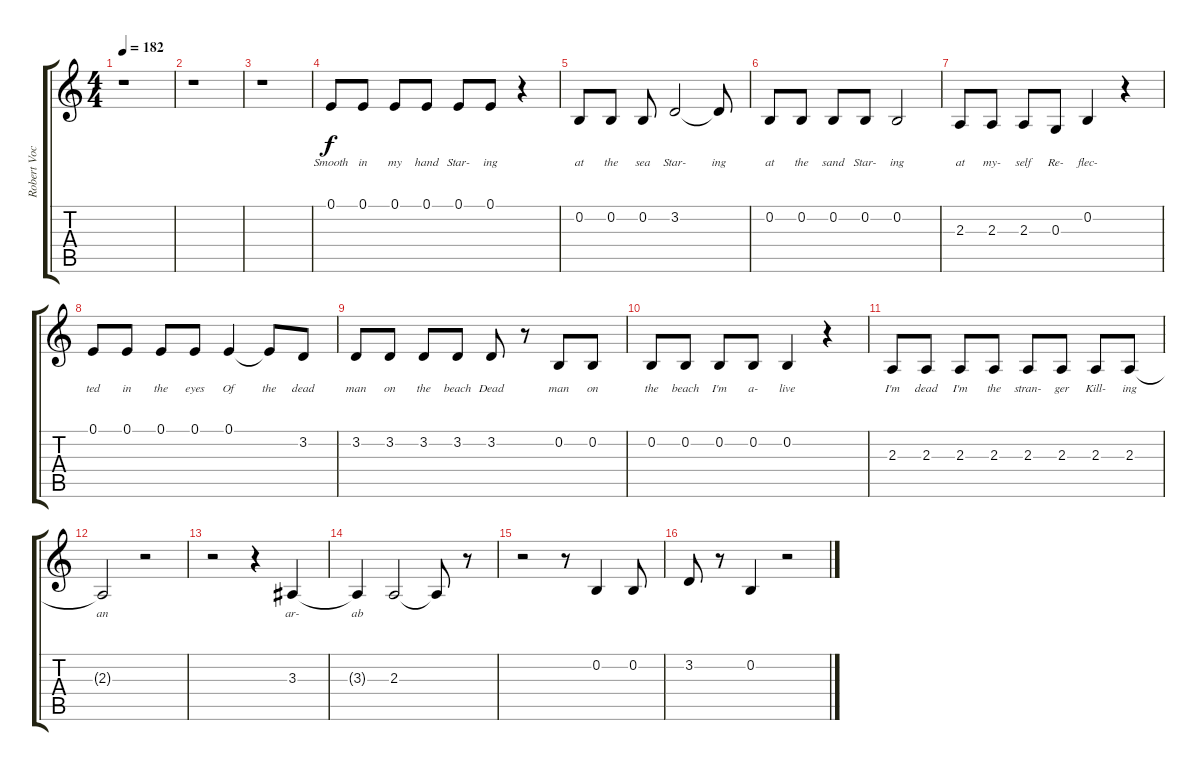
\track ("Robert Vocal" "Robert Voc") {instrument lead6voice}
\staff {score tabs}
\tuning (E4 B3 G3 D3 A2 E2) {hide}
\ts (4 4)
\tempo 182
\clef g2
\ks c
r.1{dy f} |
r.1 |
r.1 |
0.1.8{lyrics (0 "Smooth") lyrics (1 "") lyrics (2 "") lyrics (3 "") lyrics (4 "")} 0.1.8{lyrics (0 "in") lyrics (1 "") lyrics (2 "") lyrics (3 "") lyrics (4 "")} 0.1.8{lyrics (0 "my") lyrics (1 "") lyrics (2 "") lyrics (3 "") lyrics (4 "")} 0.1.8{lyrics (0 "hand") lyrics (1 "") lyrics (2 "") lyrics (3 "") lyrics (4 "")} 0.1.8{lyrics (0 "Star-") lyrics (1 "") lyrics (2 "") lyrics (3 "") lyrics (4 "")} 0.1.8{lyrics (0 "ing") lyrics (1 "") lyrics (2 "") lyrics (3 "") lyrics (4 "")} r.4 |
0.2.8{lyrics (0 "at") lyrics (1 "") lyrics (2 "") lyrics (3 "") lyrics (4 "")} 0.2.8{lyrics (0 "the") lyrics (1 "") lyrics (2 "") lyrics (3 "") lyrics (4 "")} 0.2.8{lyrics (0 "sea") lyrics (1 "") lyrics (2 "") lyrics (3 "") lyrics (4 "")} 3.2.2{lyrics (0 "Star-") lyrics (1 "") lyrics (2 "") lyrics (3 "") lyrics (4 "")} 3.2{t}.8{lyrics (0 "ing") lyrics (1 "") lyrics (2 "") lyrics (3 "") lyrics (4 "")} |
0.2.8{lyrics (0 "at") lyrics (1 "") lyrics (2 "") lyrics (3 "") lyrics (4 "")} 0.2.8{lyrics (0 "the") lyrics (1 "") lyrics (2 "") lyrics (3 "") lyrics (4 "")} 0.2.8{lyrics (0 "sand") lyrics (1 "") lyrics (2 "") lyrics (3 "") lyrics (4 "")} 0.2.8{lyrics (0 "Star-") lyrics (1 "") lyrics (2 "") lyrics (3 "") lyrics (4 "")} 0.2.2{lyrics (0 "ing") lyrics (1 "") lyrics (2 "") lyrics (3 "") lyrics (4 "")} |
2.3.8{lyrics (0 "at") lyrics (1 "") lyrics (2 "") lyrics (3 "") lyrics (4 "")} 2.3.8{lyrics (0 "my-") lyrics (1 "") lyrics (2 "") lyrics (3 "") lyrics (4 "")} 2.3.8{lyrics (0 "self") lyrics (1 "") lyrics (2 "") lyrics (3 "") lyrics (4 "")} 0.3.8{lyrics (0 "Re-") lyrics (1 "") lyrics (2 "") lyrics (3 "") lyrics (4 "")} 0.2.4{lyrics (0 "flec-") lyrics (1 "") lyrics (2 "") lyrics (3 "") lyrics (4 "")} r.4 |
0.1.8{lyrics (0 "ted") lyrics (1 "") lyrics (2 "") lyrics (3 "") lyrics (4 "")} 0.1.8{lyrics (0 "in") lyrics (1 "") lyrics (2 "") lyrics (3 "") lyrics (4 "")} 0.1.8{lyrics (0 "the") lyrics (1 "") lyrics (2 "") lyrics (3 "") lyrics (4 "")} 0.1.8{lyrics (0 "eyes") lyrics (1 "") lyrics (2 "") lyrics (3 "") lyrics (4 "")} 0.1.4{lyrics (0 "Of") lyrics (1 "") lyrics (2 "") lyrics (3 "") lyrics (4 "")} 0.1{t}.8{lyrics (0 "the") lyrics (1 "") lyrics (2 "") lyrics (3 "") lyrics (4 "")} 3.2.8{lyrics (0 "dead") lyrics (1 "") lyrics (2 "") lyrics (3 "") lyrics (4 "")} |
3.2.8{lyrics (0 "man") lyrics (1 "") lyrics (2 "") lyrics (3 "") lyrics (4 "")} 3.2.8{lyrics (0 "on") lyrics (1 "") lyrics (2 "") lyrics (3 "") lyrics (4 "")} 3.2.8{lyrics (0 "the") lyrics (1 "") lyrics (2 "") lyrics (3 "") lyrics (4 "")} 3.2.8{lyrics (0 "beach") lyrics (1 "") lyrics (2 "") lyrics (3 "") lyrics (4 "")} 3.2.8{lyrics (0 "Dead") lyrics (1 "") lyrics (2 "") lyrics (3 "") lyrics (4 "")} r.8 0.2.8{lyrics (0 "man") lyrics (1 "") lyrics (2 "") lyrics (3 "") lyrics (4 "")} 0.2.8{lyrics (0 "on") lyrics (1 "") lyrics (2 "") lyrics (3 "") lyrics (4 "")} |
0.2.8{lyrics (0 "the") lyrics (1 "") lyrics (2 "") lyrics (3 "") lyrics (4 "")} 0.2.8{lyrics (0 "beach") lyrics (1 "") lyrics (2 "") lyrics (3 "") lyrics (4 "")} 0.2.8{lyrics (0 "I'm") lyrics (1 "") lyrics (2 "") lyrics (3 "") lyrics (4 "")} 0.2.8{lyrics (0 "a-") lyrics (1 "") lyrics (2 "") lyrics (3 "") lyrics (4 "")} 0.2.4{lyrics (0 "live") lyrics (1 "") lyrics (2 "") lyrics (3 "") lyrics (4 "")} r.4 |
2.3.8{lyrics (0 "I'm") lyrics (1 "") lyrics (2 "") lyrics (3 "") lyrics (4 "")} 2.3.8{lyrics (0 "dead") lyrics (1 "") lyrics (2 "") lyrics (3 "") lyrics (4 "")} 2.3.8{lyrics (0 "I'm") lyrics (1 "") lyrics (2 "") lyrics (3 "") lyrics (4 "")} 2.3.8{lyrics (0 "the") lyrics (1 "") lyrics (2 "") lyrics (3 "") lyrics (4 "")} 2.3.8{lyrics (0 "stran-") lyrics (1 "") lyrics (2 "") lyrics (3 "") lyrics (4 "")} 2.3.8{lyrics (0 "ger") lyrics (1 "") lyrics (2 "") lyrics (3 "") lyrics (4 "")} 2.3.8{lyrics (0 "Kill-") lyrics (1 "") lyrics (2 "") lyrics (3 "") lyrics (4 "")} 2.3.8{lyrics (0 "ing") lyrics (1 "") lyrics (2 "") lyrics (3 "") lyrics (4 "")} |
2.3{t}.2{lyrics (0 "an") lyrics (1 "") lyrics (2 "") lyrics (3 "") lyrics (4 "")} r.2 |
r.2 r.4 3.3.4{lyrics (0 "ar-") lyrics (1 "") lyrics (2 "") lyrics (3 "") lyrics (4 "")} |
3.3{t}.4{lyrics (0 "ab") lyrics (1 "") lyrics (2 "") lyrics (3 "") lyrics (4 "")} 2.3.2 2.3{t}.8 r.8 |
r.2 r.8 0.2.4 0.2.8 |
3.2.8 r.8 0.2.4 r.2
